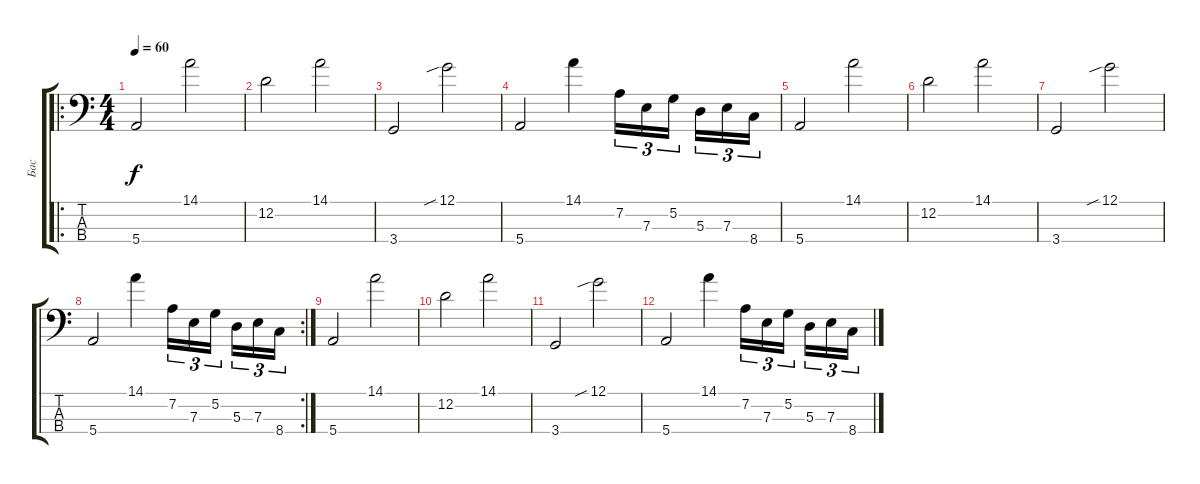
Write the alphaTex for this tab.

\track ("Бас" "Бас") {instrument electricbassfinger}
\staff {score tabs}
\tuning (G2 D2 A1 E1) {hide}
\ro
\ts (4 4)
\tempo 60
\clef f4
\ks c
5.4.2{dy f} 14.1.2 |
12.2.2 14.1.2 |
3.4.2 12.1{sib}.2 |
5.4.2 14.1.4 7.2.16{tu (3 2)} 7.3.16{tu (3 2)} 5.2.16{tu (3 2) beam splitsecondary} 5.3.16{tu (3 2)} 7.3.16{tu (3 2)} 8.4.16{tu (3 2)} |
5.4.2 14.1.2 |
12.2.2 14.1.2 |
3.4.2 12.1{sib}.2 |
\rc 2
5.4.2 14.1.4 7.2.16{tu (3 2)} 7.3.16{tu (3 2)} 5.2.16{tu (3 2) beam splitsecondary} 5.3.16{tu (3 2)} 7.3.16{tu (3 2)} 8.4.16{tu (3 2)} |
5.4.2 14.1.2 |
12.2.2 14.1.2 |
3.4.2 12.1{sib}.2 |
5.4.2 14.1.4 7.2.16{tu (3 2)} 7.3.16{tu (3 2)} 5.2.16{tu (3 2) beam splitsecondary} 5.3.16{tu (3 2)} 7.3.16{tu (3 2)} 8.4.16{tu (3 2)}
